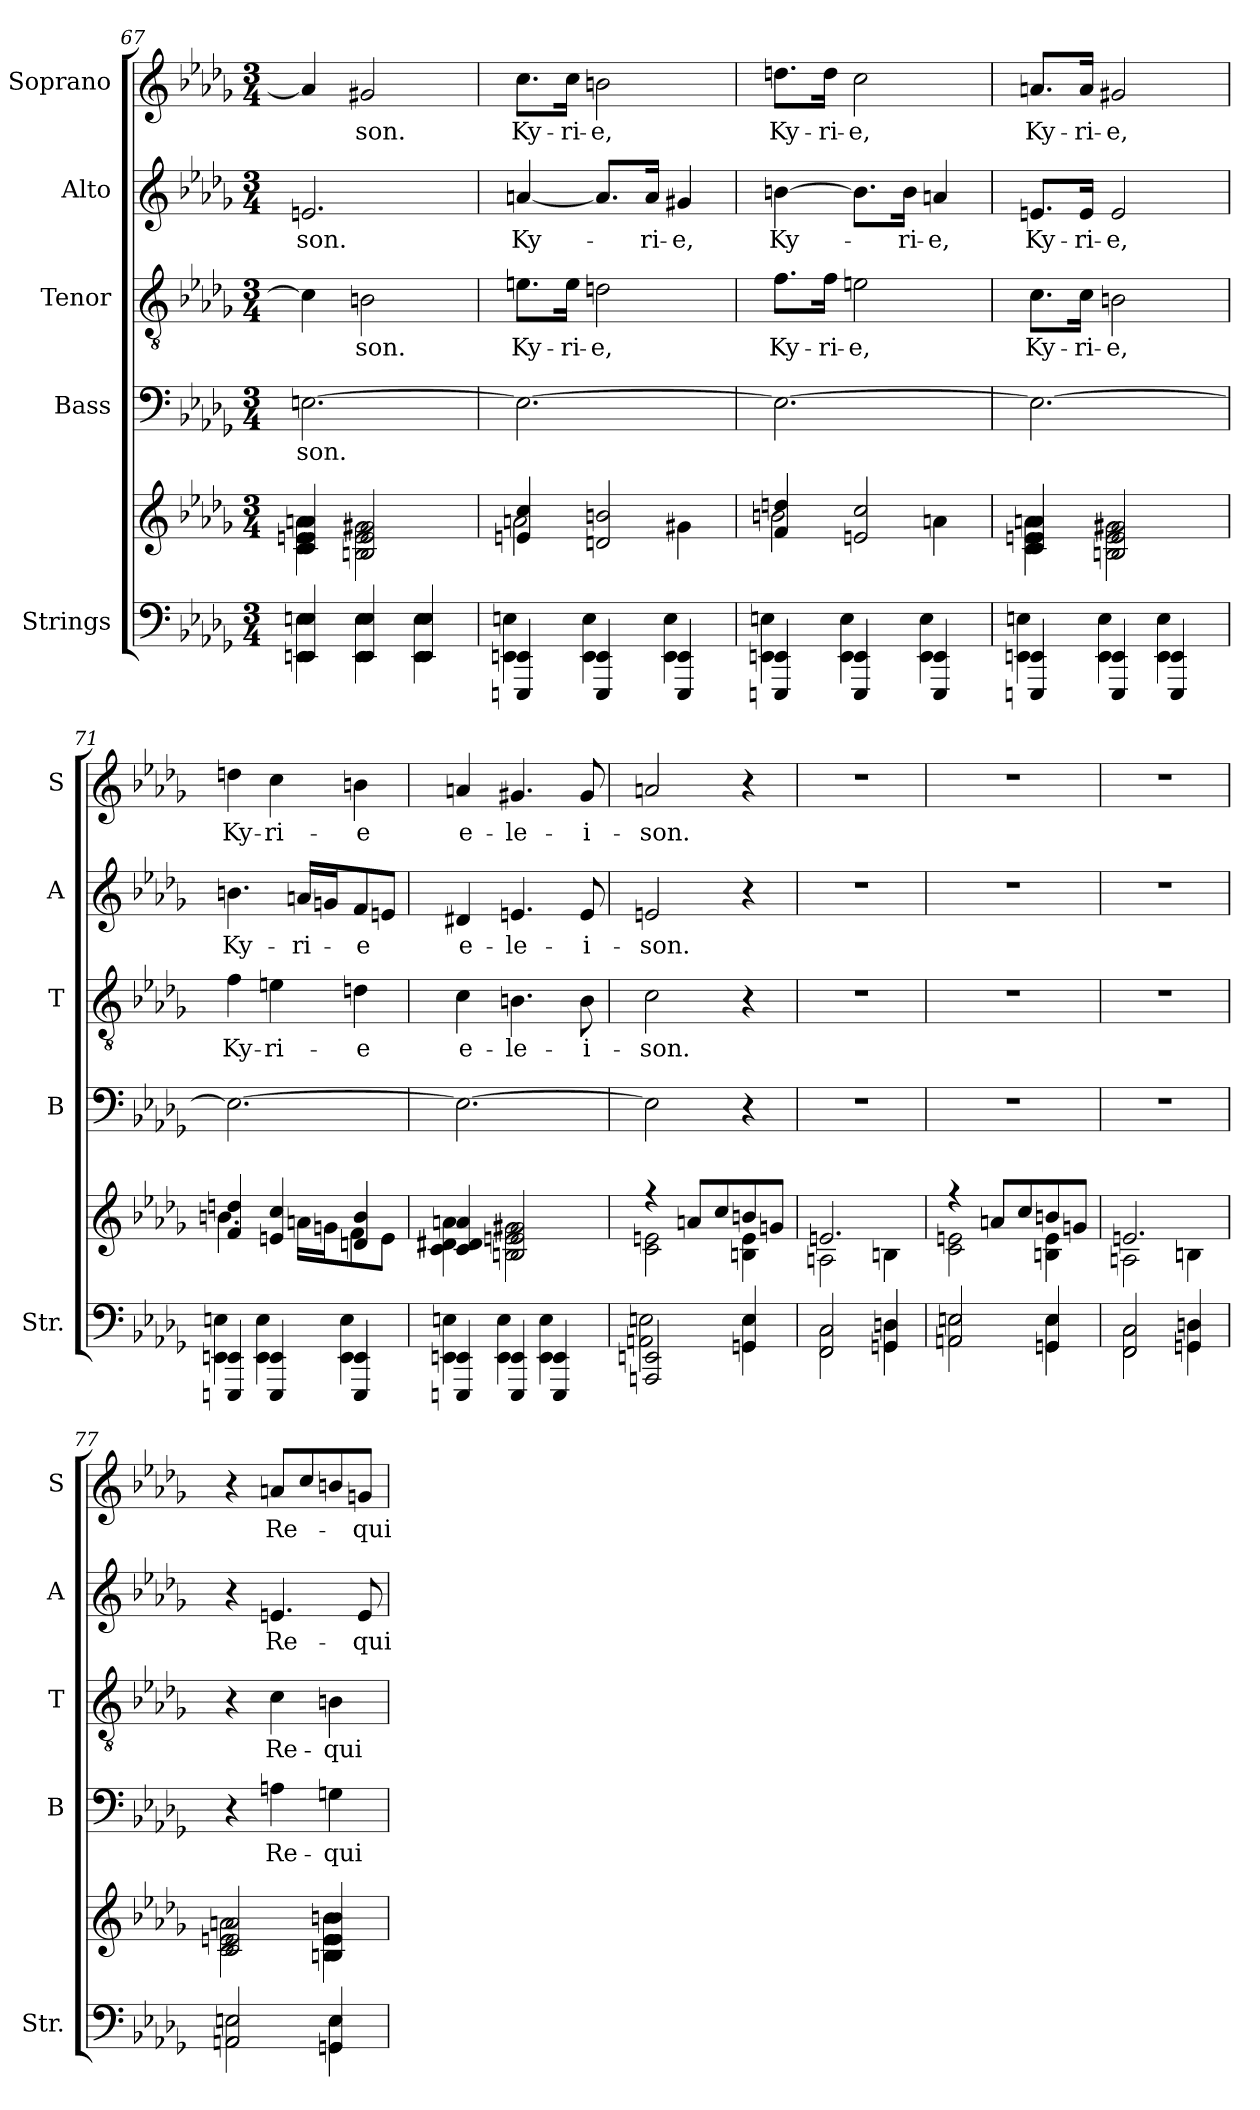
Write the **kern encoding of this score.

**kern	**kern	**kern	**text	**kern	**text	**kern	**text	**kern	**text
*part5	*part5	*part4	*part4	*part3	*part3	*part2	*part2	*part1	*part1
*staff6	*staff5	*staff4	*staff4	*staff3	*staff3	*staff2	*staff2	*staff1	*staff1
*I"Strings	*	*I"Bass	*	*I"Tenor	*	*I"Alto	*	*I"Soprano	*
*I'Str.	*	*I'B	*	*I'T	*	*I'A	*	*I'S	*
*clefF4	*clefG2	*clefF4	*	*clefGv2	*	*clefG2	*	*clefG2	*
*k[b-e-a-d-g-]	*k[b-e-a-d-g-]	*k[b-e-a-d-g-]	*	*k[b-e-a-d-g-]	*	*k[b-e-a-d-g-]	*	*k[b-e-a-d-g-]	*
*D-:	*D-:	*D-:	*	*D-:	*	*D-:	*	*D-:	*
*M3/4	*M3/4	*M3/4	*	*M3/4	*	*M3/4	*	*M3/4	*
=67	=67	=67	=67	=67	=67	=67	=67	=67	=67
*^	*^	*	*	*	*	*	*	*	*
!	!	!	!	!	!LO:LY:b	!	!	!	!LO:LY:b	!	!
4EEn/ 4En/	4EE\ 4E\	4c/ 4en/ 4an/	4c\ 4e\ 4a\	[2.En\	-son.	4c\]	.	2.en/	-son.	4a/]	.
!	!	!	!	!	!	!	!LO:LY:b	!	!	!	!LO:LY:b
4EE/ 4E/	4EE\ 4E\	2Bn/ 2e/ 2g#X/	2B\ 2e\ 2g#\	.	.	2Bn\	-son.	.	.	2g#X/	-son.
4EE/ 4E/	4EE\ 4E\	.	.	.	.	.	.	.	.	.	.
=68	=68	=68	=68	=68	=68	=68	=68	=68	=68	=68	=68
!	!	!	!	!	!	!	!LO:LY:b	!	!LO:LY:b	!	!LO:LY:b
4EEEn/ 4EEn/	4EE\ 4En\	4en/ 4cc/	2an\	2.E\_	.	8.en\L	Ky-	[4an/	Ky-	8.cc\L	Ky-
!	!	!	!	!	!	!	!LO:LY:b	!	!	!	!LO:LY:b
.	.	.	.	.	.	16e\Jk	-ri-	.	.	16cc\Jk	-ri-
!	!	!	!	!	!	!	!LO:LY:b	!	!	!	!LO:LY:b
4EEE/ 4EE/	4EE\ 4E\	2dn/ 2bn/	.	.	.	2dn\	-e,	8.a/L]	.	2bn\	-e,
!	!	!	!	!	!	!	!	!	!LO:LY:b	!	!
.	.	.	.	.	.	.	.	16a/Jk	-ri-	.	.
!	!	!	!	!	!	!	!	!	!LO:LY:b	!	!
4EEE/ 4EE/	4EE\ 4E\	.	4g#X\	.	.	.	.	4g#X/	-e,	.	.
!!LO:LB:g=z
=69	=69	=69	=69	=69	=69	=69	=69	=69	=69	=69	=69
!	!	!	!	!	!	!	!LO:LY:b	!	!LO:LY:b	!	!LO:LY:b
4EEEn/ 4EEn/	4EE\ 4En\	4f/ 4ddn/	2bn\	2.E\_	.	8.f\L	Ky-	[4bn\	Ky-	8.ddn\L	Ky-
!	!	!	!	!	!	!	!LO:LY:b	!	!	!	!LO:LY:b
.	.	.	.	.	.	16f\Jk	-ri-	.	.	16dd\Jk	-ri-
!	!	!	!	!	!	!	!LO:LY:b	!	!	!	!LO:LY:b
4EEE/ 4EE/	4EE\ 4E\	2en/ 2cc/	.	.	.	2en\	-e,	8.b\L]	.	2cc\	-e,
!	!	!	!	!	!	!	!	!	!LO:LY:b	!	!
.	.	.	.	.	.	.	.	16b\Jk	-ri-	.	.
!	!	!	!	!	!	!	!	!	!LO:LY:b	!	!
4EEE/ 4EE/	4EE\ 4E\	.	4an\	.	.	.	.	4an/	-e,	.	.
=70	=70	=70	=70	=70	=70	=70	=70	=70	=70	=70	=70
!	!	!	!	!	!	!	!LO:LY:b	!	!LO:LY:b	!	!LO:LY:b
4EEEn/ 4EEn/	4EE\ 4En\	4c/ 4en/ 4an/	4c\ 4e\ 4a\	2.E\_	.	8.c\L	Ky-	8.en/L	Ky-	8.an/L	Ky-
!	!	!	!	!	!	!	!LO:LY:b	!	!LO:LY:b	!	!LO:LY:b
.	.	.	.	.	.	16c\Jk	-ri-	16e/Jk	-ri-	16a/Jk	-ri-
!	!	!	!	!	!	!	!LO:LY:b	!	!LO:LY:b	!	!LO:LY:b
4EEE/ 4EE/	4EE\ 4E\	2Bn/ 2e/ 2g#X/	2B\ 2e\ 2g#\	.	.	2Bn\	-e,	2e/	-e,	2g#X/	-e,
4EEE/ 4EE/	4EE\ 4E\	.	.	.	.	.	.	.	.	.	.
=71	=71	=71	=71	=71	=71	=71	=71	=71	=71	=71	=71
!	!	!	!	!	!	!	!LO:LY:b	!	!LO:LY:b	!	!LO:LY:b
4EEEn/ 4EEn/	4EE\ 4En\	4f/ 4ddn/	4.bn\	2.E\_	.	4f\	Ky-	4.bn\	Ky-	4ddn\	Ky-
!	!	!	!	!	!	!	!LO:LY:b	!	!	!	!LO:LY:b
4EEE/ 4EE/	4EE\ 4E\	4en/ 4cc/	.	.	.	4en\	-ri-	.	.	4cc\	-ri-
!	!	!	!	!	!	!	!	!	!LO:LY:b	!	!
.	.	.	16an\LL	.	.	.	.	16an/LL	-ri-	.	.
.	.	.	16gn\J	.	.	.	.	16gn/J	.	.	.
!	!	!	!	!	!	!	!LO:LY:b	!	!LO:LY:b	!	!LO:LY:b
4EEE/ 4EE/	4EE\ 4E\	4dn/ 4b/	8f\	.	.	4dn\	-e	8f/	-e	4bn\	-e
.	.	.	8e\J	.	.	.	.	8en/J	.	.	.
=72	=72	=72	=72	=72	=72	=72	=72	=72	=72	=72	=72
!	!	!	!	!	!	!	!LO:LY:b	!	!LO:LY:b	!	!LO:LY:b
4EEEn/ 4EEn/	4EE\ 4En\	4c/ 4d#X/ 4an/	4c\ 4d#\ 4a\	2.E\_	.	4c\	e-	4d#X/	e-	4an/	e-
!	!	!	!	!	!	!	!LO:LY:b	!	!LO:LY:b	!	!LO:LY:b
4EEE/ 4EE/	4EE\ 4E\	2Bn/ 2en/ 2g#X/	2B\ 2e\ 2g#\	.	.	4.Bn\	-le-	4.en/	-le-	4.g#X/	-le-
4EEE/ 4EE/	4EE\ 4E\	.	.	.	.	.	.	.	.	.	.
!	!	!	!	!	!	!	!LO:LY:b	!	!LO:LY:b	!	!LO:LY:b
.	.	.	.	.	.	8B\	-i-	8e/	-i-	8g#/	-i-
!!LO:PB:g=z
=73	=73	=73	=73	=73	=73	=73	=73	=73	=73	=73	=73
!	!	!	!	!	!	!	!LO:LY:b	!	!LO:LY:b	!	!LO:LY:b
2AAAn/ 2EEn/	2AAn\ 2En\	4r	2c\ 2en\	2E\]	.	2c\	-son.	2en/	-son.	2an/	-son.
.	.	8an/L	.	.	.	.	.	.	.	.	.
.	.	8cc/	.	.	.	.	.	.	.	.	.
4GGn/ 4E/	4GG\ 4E\	8bn/	4Bn\ 4e\	4r	.	4r	.	4r	.	4r	.
.	.	8gn/J	.	.	.	.	.	.	.	.	.
=74	=74	=74	=74	=74	=74	=74	=74	=74	=74	=74	=74
2FF/ 2C/	2FF\ 2C\	2.en/	2An\	2.r	.	2.r	.	2.r	.	2.r	.
4GGn/ 4Dn/	4GG\ 4D\	.	4Bn\	.	.	.	.	.	.	.	.
=75	=75	=75	=75	=75	=75	=75	=75	=75	=75	=75	=75
2AAn/ 2En/	2AA\ 2E\	4r	2c\ 2en\	2.r	.	2.r	.	2.r	.	2.r	.
.	.	8an/L	.	.	.	.	.	.	.	.	.
.	.	8cc/	.	.	.	.	.	.	.	.	.
4GGn/ 4E/	4GG\ 4E\	8bn/	4Bn\ 4e\	.	.	.	.	.	.	.	.
.	.	8gn/J	.	.	.	.	.	.	.	.	.
=76	=76	=76	=76	=76	=76	=76	=76	=76	=76	=76	=76
2FF/ 2C/	2FF\ 2C\	2.en/	2An\	2.r	.	2.r	.	2.r	.	2.r	.
4GGn/ 4Dn/	4GG\ 4D\	.	4Bn\	.	.	.	.	.	.	.	.
=77	=77	=77	=77	=77	=77	=77	=77	=77	=77	=77	=77
2AAn/ 2En/	2AA\ 2E\	2c/ 2en/ 2an/	2c\ 2e\ 2a\	4r	.	4r	.	4r	.	4r	.
!	!	!	!	!	!LO:LY:b	!	!LO:LY:b	!	!LO:LY:b	!	!LO:LY:b
.	.	.	.	4An\	Re-	4c\	Re-	4.en/	Re-	8an/L	Re-
.	.	.	.	.	.	.	.	.	.	8cc/	.
!	!	!	!	!	!LO:LY:b	!	!LO:LY:b	!	!	!	!
4GGn/ 4E/	4GG\ 4E\	4Bn/ 4e/ 4bn/	4B\ 4e\ 4b\	4Gn\	-qui-	4Bn\	-qui-	.	.	8bn/	.
!	!	!	!	!	!	!	!	!	!LO:LY:b	!	!LO:LY:b
.	.	.	.	.	.	.	.	8e/	-qui-	8gn/J	-qui-
*v	*v	*	*	*	*	*	*	*	*	*	*
*	*v	*v	*	*	*	*	*	*	*	*
=	=	=	=	=	=	=	=	=	=
*-	*-	*-	*-	*-	*-	*-	*-	*-	*-
